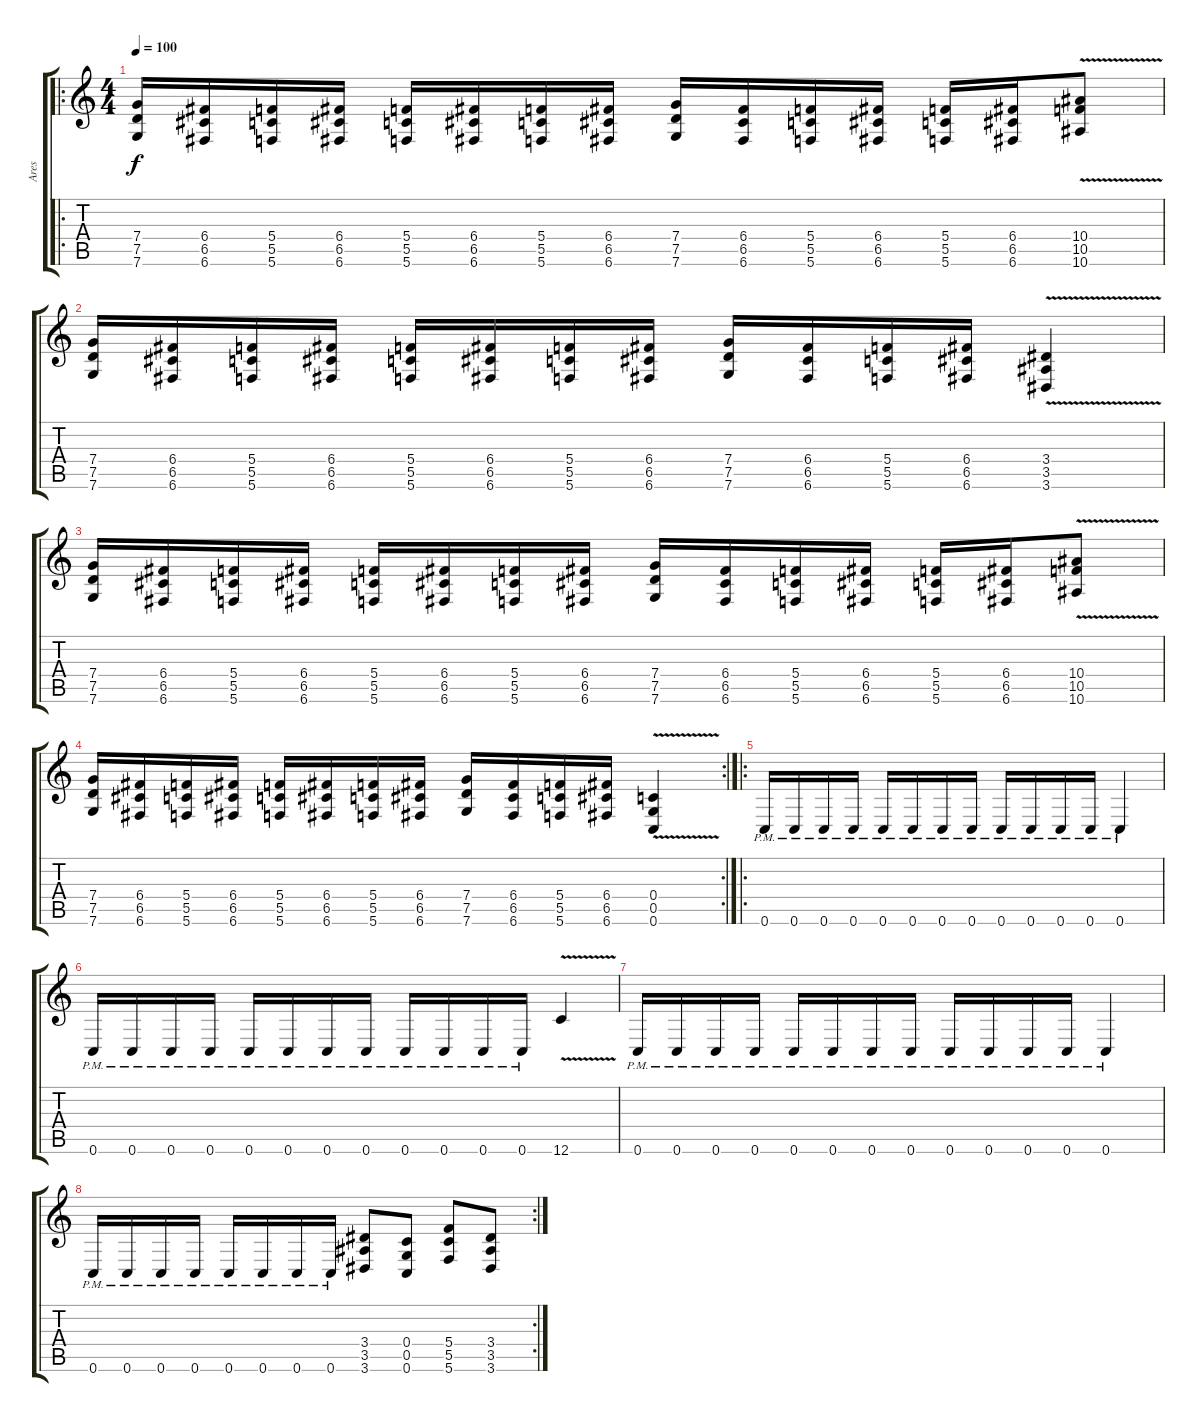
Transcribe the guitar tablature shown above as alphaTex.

\track ("Ares" "Ares") {instrument distortionguitar}
\staff {score tabs}
\tuning (D4 A3 F3 C3 G2 C2) {hide}
\ro
\ts (4 4)
\tempo 100
\clef g2
\ks c
(7.4 7.5 7.6).16{dy f} (6.4 6.5 6.6).16 (5.4 5.5 5.6).16 (6.4 6.5 6.6).16 (5.4 5.5 5.6).16 (6.4 6.5 6.6).16 (5.4 5.5 5.6).16 (6.4 6.5 6.6).16 (7.4 7.5 7.6).16 (6.4 6.5 6.6).16 (5.4 5.5 5.6).16 (6.4 6.5 6.6).16 (5.4 5.5 5.6).16 (6.4 6.5 6.6).16 (10.4 10.5 10.6{v}).8 |
(7.4 7.5 7.6).16 (6.4 6.5 6.6).16 (5.4 5.5 5.6).16 (6.4 6.5 6.6).16 (5.4 5.5 5.6).16 (6.4 6.5 6.6).16 (5.4 5.5 5.6).16 (6.4 6.5 6.6).16 (7.4 7.5 7.6).16 (6.4 6.5 6.6).16 (5.4 5.5 5.6).16 (6.4 6.5 6.6).16 (3.4 3.5 3.6{v}).4 |
(7.4 7.5 7.6).16 (6.4 6.5 6.6).16 (5.4 5.5 5.6).16 (6.4 6.5 6.6).16 (5.4 5.5 5.6).16 (6.4 6.5 6.6).16 (5.4 5.5 5.6).16 (6.4 6.5 6.6).16 (7.4 7.5 7.6).16 (6.4 6.5 6.6).16 (5.4 5.5 5.6).16 (6.4 6.5 6.6).16 (5.4 5.5 5.6).16 (6.4 6.5 6.6).16 (10.4 10.5 10.6{v}).8 |
\rc 2
(7.4 7.5 7.6).16 (6.4 6.5 6.6).16 (5.4 5.5 5.6).16 (6.4 6.5 6.6).16 (5.4 5.5 5.6).16 (6.4 6.5 6.6).16 (5.4 5.5 5.6).16 (6.4 6.5 6.6).16 (7.4 7.5 7.6).16 (6.4 6.5 6.6).16 (5.4 5.5 5.6).16 (6.4 6.5 6.6).16 (0.4 0.5 0.6{v}).4 |
\ro
0.6{pm}.16 0.6{pm}.16 0.6{pm}.16 0.6{pm}.16 0.6{pm}.16 0.6{pm}.16 0.6{pm}.16 0.6{pm}.16 0.6{pm}.16 0.6{pm}.16 0.6{pm}.16 0.6{pm}.16 0.6{pm}.4 |
0.6{pm}.16 0.6{pm}.16 0.6{pm}.16 0.6{pm}.16 0.6{pm}.16 0.6{pm}.16 0.6{pm}.16 0.6{pm}.16 0.6{pm}.16 0.6{pm}.16 0.6{pm}.16 0.6{pm}.16 12.6{v}.4 |
0.6{pm}.16 0.6{pm}.16 0.6{pm}.16 0.6{pm}.16 0.6{pm}.16 0.6{pm}.16 0.6{pm}.16 0.6{pm}.16 0.6{pm}.16 0.6{pm}.16 0.6{pm}.16 0.6{pm}.16 0.6{pm}.4 |
\rc 2
0.6{pm}.16 0.6{pm}.16 0.6{pm}.16 0.6{pm}.16 0.6{pm}.16 0.6{pm}.16 0.6{pm}.16 0.6{pm}.16 (3.4 3.5 3.6).8 (0.4 0.5 0.6).8 (5.4 5.5 5.6).8 (3.4 3.5 3.6).8
